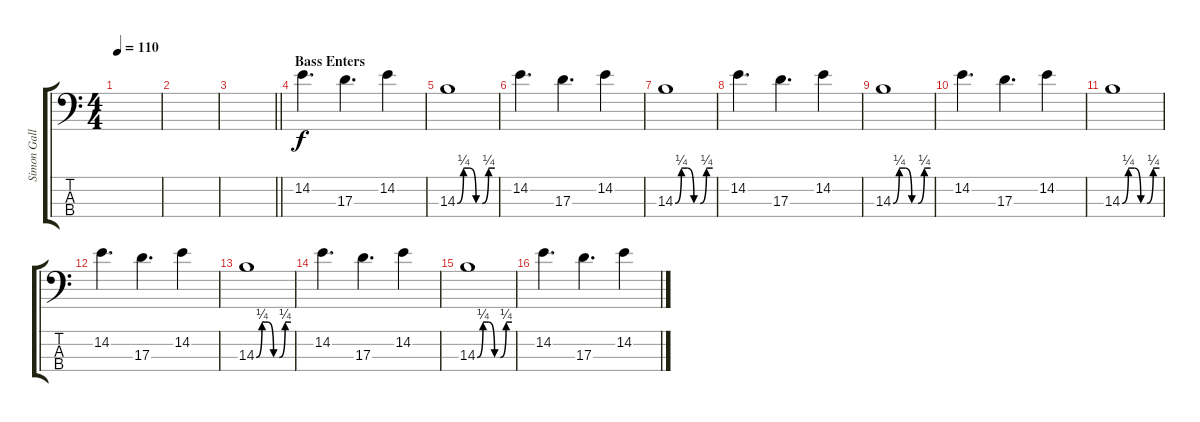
\track ("Simon Gallup" "Simon Gall") {instrument electricbasspick}
\staff {score tabs}
\tuning (G2 D2 A1 E1) {hide}
\ts (4 4)
\tempo 110
\clef f4
\ks c
|
|
\barLineRight lightlight
|
\section ("" "Bass Enters")
14.2.4{d volume 8 instrument electricbasspick} 17.3.4{d} 14.2.4 |
14.3{be (custom 0 0 10 1 20 1 30 0 40 0 50 1 60 1)}.1 |
14.2.4{d} 17.3.4{d} 14.2.4 |
14.3{be (custom 0 0 10 1 20 1 30 0 40 0 50 1 60 1)}.1 |
14.2.4{d} 17.3.4{d} 14.2.4 |
14.3{be (custom 0 0 10 1 20 1 30 0 40 0 50 1 60 1)}.1 |
14.2.4{d} 17.3.4{d} 14.2.4 |
14.3{be (custom 0 0 10 1 20 1 30 0 40 0 50 1 60 1)}.1 |
14.2.4{d} 17.3.4{d} 14.2.4 |
14.3{be (custom 0 0 10 1 20 1 30 0 40 0 50 1 60 1)}.1 |
14.2.4{d} 17.3.4{d} 14.2.4 |
14.3{be (custom 0 0 10 1 20 1 30 0 40 0 50 1 60 1)}.1 |
14.2.4{d} 17.3.4{d} 14.2.4
